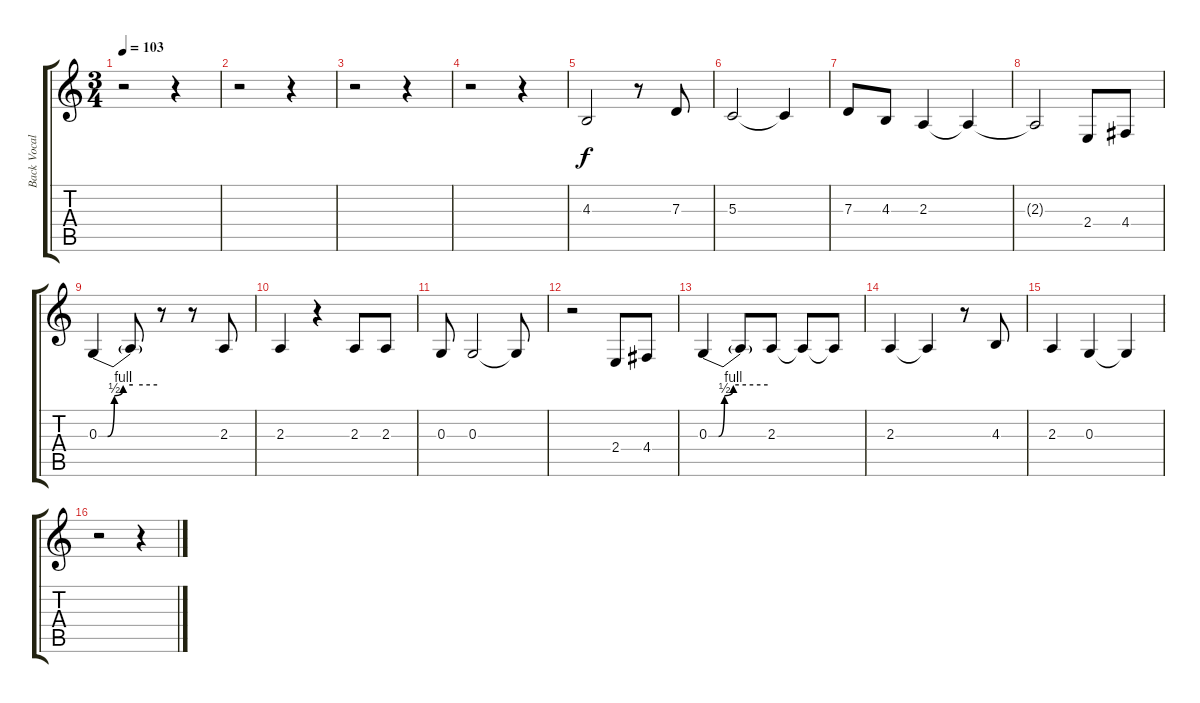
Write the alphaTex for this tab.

\track ("Back VocalZ I" "Back Vocal") {instrument lead2sawtooth}
\staff {score tabs}
\tuning (E4 B3 G3 D3 A2 E2) {hide}
\ts (3 4)
\tempo 103
\clef g2
\ks c
r.2{dy f} r.4 |
r.2 r.4 |
r.2 r.4 |
r.2 r.4 |
4.3.2 r.8 7.3.8 |
5.3.2 5.3{t}.4 |
7.3.8 4.3.8 2.3.4 2.3{t}.4 |
2.3{t}.2 2.4.8 4.4.8 |
0.3{be (custom 0 0 9 0 16 2 25 4 35 4 60 4)}.4 0.3{t}.8 r.8 r.8 2.3.8 |
2.3.4 r.4 2.3.8 2.3.8 |
0.3.8 0.3.2 0.3{t}.8 |
r.2 2.4.8 4.4.8 |
0.3{be (custom 0 0 10 0 16 2 25 4 60 4)}.4 0.3{t}.8 2.3.8 2.3{t}.8 2.3{t}.8 |
2.3.4 2.3{t}.4 r.8 4.3.8 |
2.3.4 0.3.4 0.3{t}.4 |
r.2 r.4
